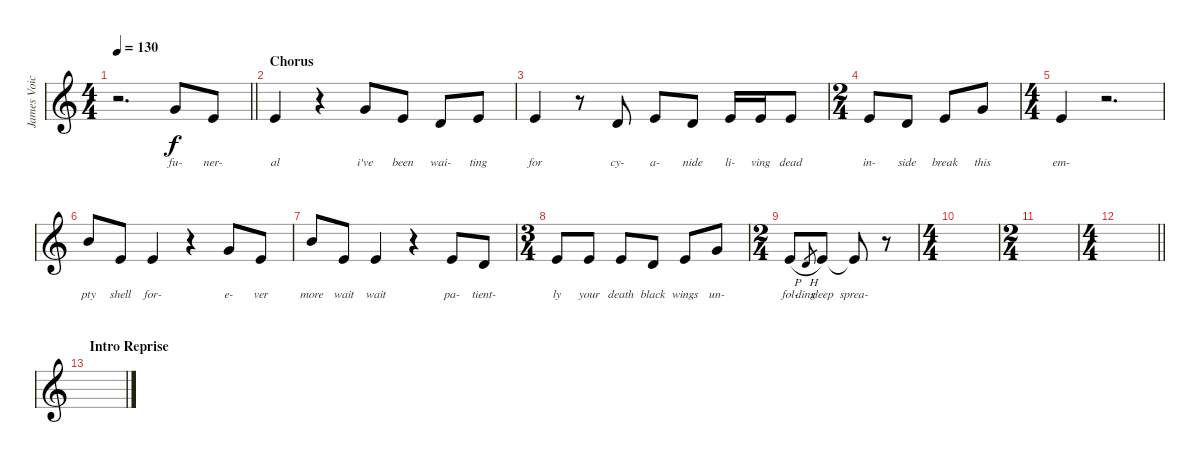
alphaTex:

\track ("James Voice" "James Voic") {instrument cello}
\staff {score}
\tuning (E4 B3 G3 D3 A2 E2) {hide}
\ts (4 4)
\tempo 130
\clef g2
\barLineRight lightlight
\ks c
r.2{d dy f} 3.1.8{lyrics (0 "fu-") lyrics (1 "") lyrics (2 "") lyrics (3 "") lyrics (4 "")} 0.1.8{lyrics (0 "ner-") lyrics (1 "") lyrics (2 "") lyrics (3 "") lyrics (4 "")} |
\section ("" "Chorus")
0.1.4{lyrics (0 "al") lyrics (1 "") lyrics (2 "") lyrics (3 "") lyrics (4 "")} r.4 3.1.8{lyrics (0 "i've") lyrics (1 "") lyrics (2 "") lyrics (3 "") lyrics (4 "")} 0.1.8{lyrics (0 "been") lyrics (1 "") lyrics (2 "") lyrics (3 "") lyrics (4 "")} 3.2.8{lyrics (0 "wai-") lyrics (1 "") lyrics (2 "") lyrics (3 "") lyrics (4 "")} 0.1.8{lyrics (0 "ting") lyrics (1 "") lyrics (2 "") lyrics (3 "") lyrics (4 "")} |
0.1.4{lyrics (0 "for") lyrics (1 "") lyrics (2 "") lyrics (3 "") lyrics (4 "")} r.8 3.2.8{lyrics (0 "cy-") lyrics (1 "") lyrics (2 "") lyrics (3 "") lyrics (4 "")} 0.1.8{lyrics (0 "a-") lyrics (1 "") lyrics (2 "") lyrics (3 "") lyrics (4 "")} 3.2.8{lyrics (0 "nide") lyrics (1 "") lyrics (2 "") lyrics (3 "") lyrics (4 "")} 0.1.16{lyrics (0 "li-") lyrics (1 "") lyrics (2 "") lyrics (3 "") lyrics (4 "")} 0.1.16{lyrics (0 "ving") lyrics (1 "") lyrics (2 "") lyrics (3 "") lyrics (4 "")} 0.1.8{lyrics (0 "dead") lyrics (1 "") lyrics (2 "") lyrics (3 "") lyrics (4 "")} |
\ts (2 4)
0.1.8{lyrics (0 "in-") lyrics (1 "") lyrics (2 "") lyrics (3 "") lyrics (4 "")} 3.2.8{lyrics (0 "side") lyrics (1 "") lyrics (2 "") lyrics (3 "") lyrics (4 "")} 0.1.8{lyrics (0 "break") lyrics (1 "") lyrics (2 "") lyrics (3 "") lyrics (4 "")} 3.1.8{lyrics (0 "this") lyrics (1 "") lyrics (2 "") lyrics (3 "") lyrics (4 "")} |
\ts (4 4)
0.1.4{lyrics (0 "em-") lyrics (1 "") lyrics (2 "") lyrics (3 "") lyrics (4 "")} r.2{d} |
7.1.8{lyrics (0 "pty") lyrics (1 "") lyrics (2 "") lyrics (3 "") lyrics (4 "")} 0.1.8{lyrics (0 "shell") lyrics (1 "") lyrics (2 "") lyrics (3 "") lyrics (4 "")} 0.1.4{lyrics (0 "for-") lyrics (1 "") lyrics (2 "") lyrics (3 "") lyrics (4 "")} r.4 3.1.8{lyrics (0 "e-") lyrics (1 "") lyrics (2 "") lyrics (3 "") lyrics (4 "")} 0.1.8{lyrics (0 "ver") lyrics (1 "") lyrics (2 "") lyrics (3 "") lyrics (4 "")} |
7.1.8{lyrics (0 "more") lyrics (1 "") lyrics (2 "") lyrics (3 "") lyrics (4 "")} 0.1.8{lyrics (0 "wait") lyrics (1 "") lyrics (2 "") lyrics (3 "") lyrics (4 "")} 0.1.4{lyrics (0 "wait") lyrics (1 "") lyrics (2 "") lyrics (3 "") lyrics (4 "")} r.4 0.1.8{lyrics (0 "pa-") lyrics (1 "") lyrics (2 "") lyrics (3 "") lyrics (4 "")} 3.2.8{lyrics (0 "tient-") lyrics (1 "") lyrics (2 "") lyrics (3 "") lyrics (4 "")} |
\ts (3 4)
0.1.8{lyrics (0 "ly") lyrics (1 "") lyrics (2 "") lyrics (3 "") lyrics (4 "")} 0.1.8{lyrics (0 "your") lyrics (1 "") lyrics (2 "") lyrics (3 "") lyrics (4 "")} 0.1.8{lyrics (0 "death") lyrics (1 "") lyrics (2 "") lyrics (3 "") lyrics (4 "")} 3.2.8{lyrics (0 "black") lyrics (1 "") lyrics (2 "") lyrics (3 "") lyrics (4 "")} 0.1.8{lyrics (0 "wings") lyrics (1 "") lyrics (2 "") lyrics (3 "") lyrics (4 "")} 3.1.8{lyrics (0 "un-") lyrics (1 "") lyrics (2 "") lyrics (3 "") lyrics (4 "")} |
\ts (2 4)
5.2{h}.8{lyrics (0 "fol-") lyrics (1 "") lyrics (2 "") lyrics (3 "") lyrics (4 "")} 3.2{h}.8{lyrics (0 "ding") lyrics (1 "") lyrics (2 "") lyrics (3 "") lyrics (4 "") gr} 5.2.8{lyrics (0 "sleep") lyrics (1 "") lyrics (2 "") lyrics (3 "") lyrics (4 "")} 5.2{t}.8{lyrics (0 "sprea-") lyrics (1 "") lyrics (2 "") lyrics (3 "") lyrics (4 "")} r.8 |
\ts (4 4)
|
\ts (2 4)
|
\ts (4 4)
\barLineRight lightlight
|
\section ("" "Intro Reprise")
